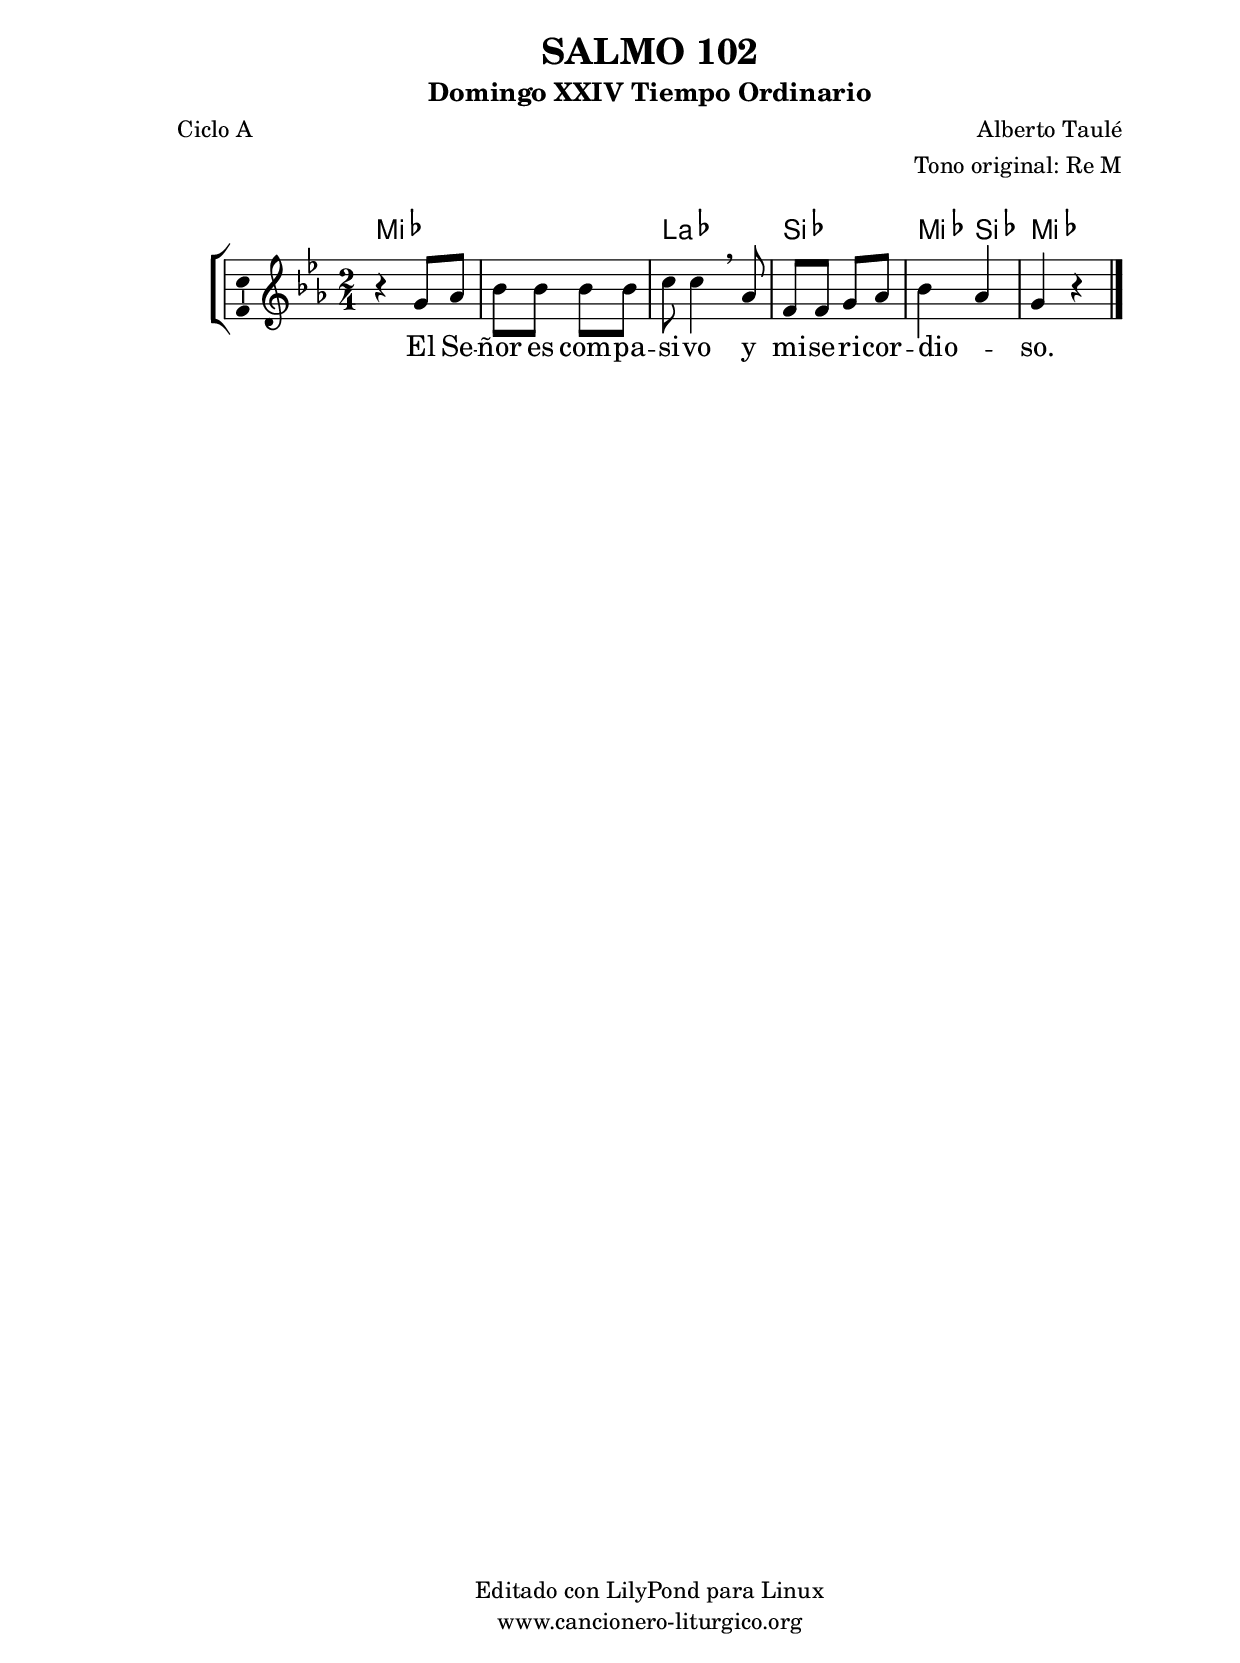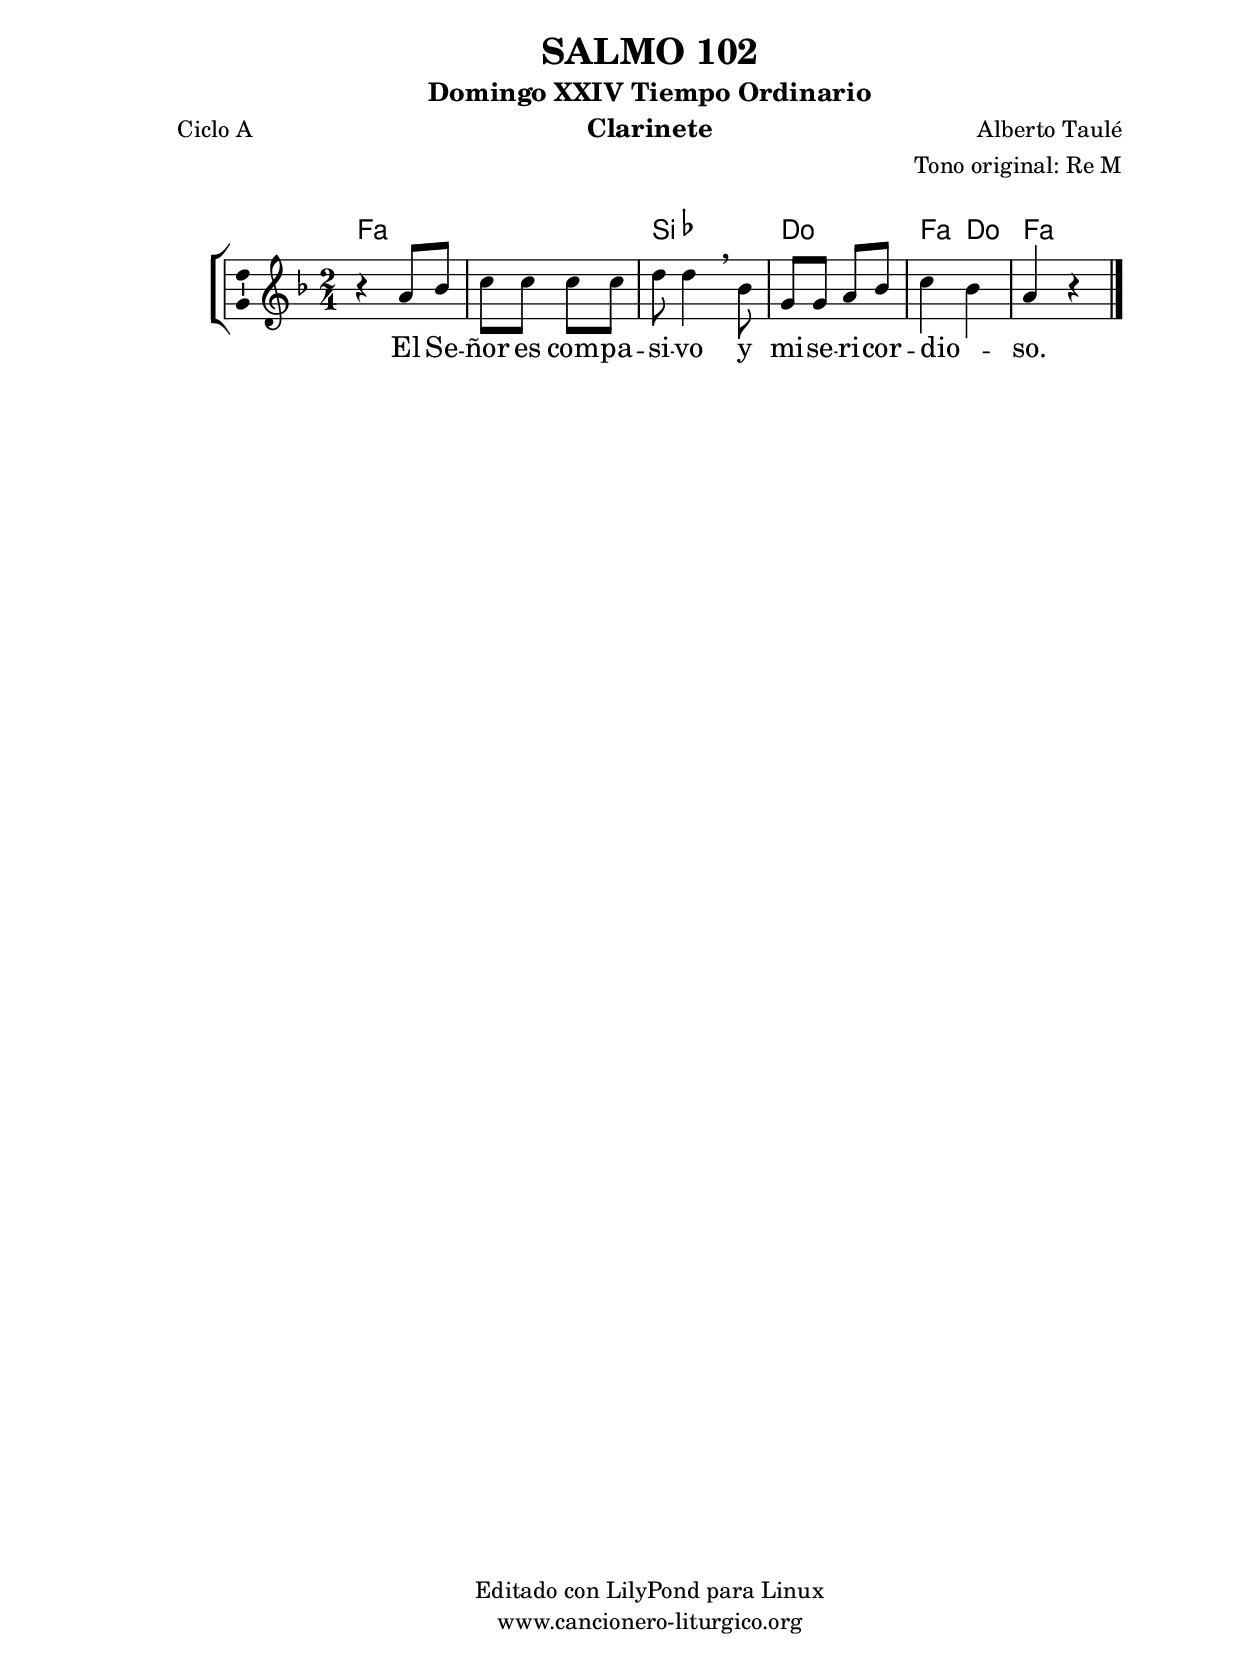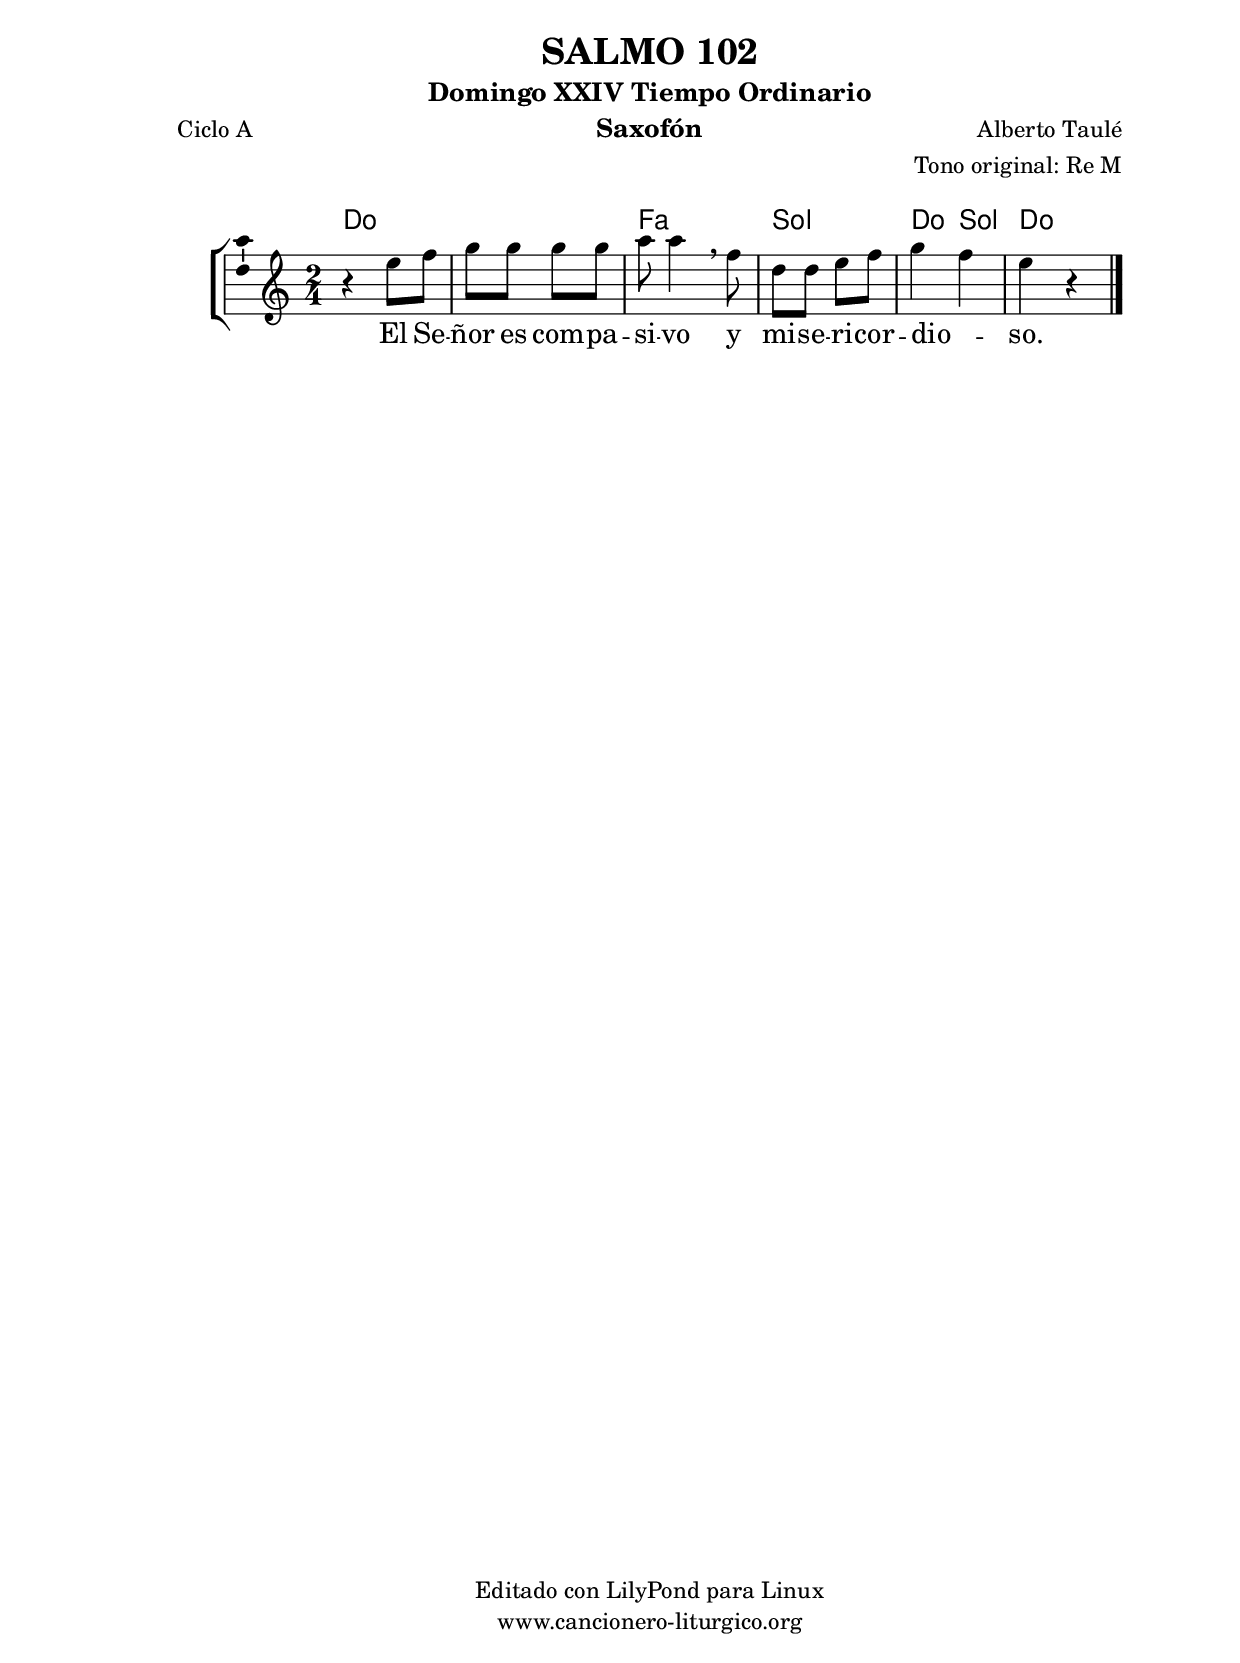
%
%para convertir .midi en .wav:
%timidity filename.midi -Ow -o finename.wav
%
%
%Para convertir de .wav a .mp3:
%lame -h -m j filename.wav
%
%
%para escuchar el midi:
%timidity nombrefichero.midi
%


%versión de lilypond para la que se ha escrito esta partitura:
\version "2.16.0"

	%Tamaño papel
	#(set-default-paper-size "a4")
	%Tamaño partitura
	#(set-global-staff-size 20)
	%No responde al pulsar sobre una nota
	#(ly:set-option 'point-and-click #f)

%parámetros del encabezamiento:
\header {
	title = "SALMO 102"
	subtitle = "Domingo XXIV Tiempo Ordinario"
	composer = "Alberto Taulé"
	poet = "Ciclo A"
	meter = ""
	arranger = "Tono original: Re M"
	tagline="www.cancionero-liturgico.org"
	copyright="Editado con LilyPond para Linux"
	}

%parámetros asociados al papel:
\paper  {
	oddHeaderMarkup = \markup {\fill-line { \on-the-fly #not-first-page \fromproperty #'header:title \on-the-fly #not-first-page \fromproperty #'header:composer }}
	evenHeaderMarkup = \markup {\fill-line { \fromproperty #'header:composer \fromproperty #'header:title }}
	#(set-paper-size "a4")
	print-page-number = ##f
	first-page-number = 1
	print-first-page-number = ##f
%	head-separation = 3.0 \cm
	top-margin = 2.0 \cm
	bottom-margin = 0.5\cm
%%%	bottom-margin = -1.0\cm
	left-margin = 3.0 \cm
	line-width = 16.0 \cm 
	indent = 8\mm
	interscoreline = 2.\mm
	between-system-space = 15\mm
%	para que las partituras no llenen la hoja:
	ragged-bottom = ##t
%	idem para la última hoja:
	ragged-last-bottom = ##f
%	para que las partituras llenen el ancho del papel:
	ragged-last = ##f
	after-title-space = 2.5 \cm
%page-count=1
%system-count=8

	%Flexible Vertical Spacing
%	markup-markup-spacing =
%	#'((basic-distance . 15) (minimum-distance . 15) (padding . 3))
	markup-system-spacing =
	#'((basic-distance . 15) (minimum-distance . 15) (padding . 3))
	system-system-spacing =
	#'((basic-distance . 15) (minimum-distance . 15) (padding . 3))
	score-system-spacing =
	#'((basic-distance . 15) (minimum-distance . 15) (padding . 5))
%	top-system-spacing = % header
%	#'((basic-distance . 8) (minimum-distance . 0) (padding . 3))
%	top-markup-spacing =
%	#'((basic-distance . 20) (minimum-distance . 20) (padding . 3))
	last-bottom-spacing = % footer
	#'((basic-distance . 5) (minimum-distance . 5) (padding . 3))
%	score-markup-spacing =
%	#'((basic-distance . 16) (minimum-distance . 13) (padding . 3))

	}


%parámetros que afectan a toda la partitura:
global =  {
	%clave de sol (G):
	\clef G
	%armadura:
	\transpose d ees
	\key d \major
	\tempo 4=80
	\set Score.tempoHideNote = ##t
	}


acordes = {
	\italianChords
	\chordmode {
	\transpose d ees
{

d2 d g a d4 a d2

	}
	}
}

melodia = 
	\transpose d ees
{
	\relative c'{
	\time 2/4

r4 fis8 g
a a a a
b b4 \breathe g8
e e fis g
a4 g
fis4 r4

	\bar "|."
	}
	}


texto = \lyricmode {
El Se -- ñor es com -- pa -- si -- vo
y mi -- se -- ri -- cor -- dio -- _ so.
	}


acordesStaff = \context ChordNames = acordesStaff <<
	\set chordChanges = ##t
	\acordes
	>>


vozStaff = \context Voice = vozStaff
\with {\consists "Ambitus_engraver"}
<<
%	\set Staff.instrumentName = ""
%	\set Staff.shortInstrumentName = ""
%	\set Staff.midiInstrument = #"clarinet"
%	\set Staff.midiInstrument = #"cello"
%	\set Staff.midiInstrument = #"flute"
	\set Staff.midiInstrument = #"electric guitar (jazz)"
%	\set Staff.midiInstrument = #"english horn"
%	\set Staff.midiInstrument = #"violin"
%	\set Staff.midiInstrument = #"glockenspiel"
	\set Staff.midiMinimumVolume = #0.7
	\set Staff.midiMaximumVolume = #0.9
	\global
	\melodia
	>>


textoStaff = \context Lyrics = textoStaff <<
	\lyricsto vozStaff \texto
	>>

\book {
	\score {
		\context ChoirStaff {
			\override StaffGroup.SystemStartBracket #'collapse-height = #1
			\override Score.SystemStartBar #'collapse-height = #1
			<<
			\acordesStaff
			\vozStaff
			\textoStaff
			>>
			}
		\layout {
	    		\context {
				\Lyrics
				\override LyricText #'font-size = #2
				}
	   		 \context {
				\Score
				%fontSize = #3
				\override StaffSymbol #'staff-space = #(magstep +3)
				%\override Beam #'thickness = #0.55
				%\override SpacingSpanner #'spacing-increment = #1.0
				%\override Slur #'height-limit = #1.5
				}
			}
		}
	\score {
		\unfoldRepeats
		\context ChoirStaff {
			<<
			\acordesStaff
			\vozStaff
			>>
			}
		\midi {
	  		\context {
	  			\Score
				tempoWholesPerMinute = #(ly:make-moment 70 4)
				}
			}
		}
	}

%Partitura para clarinete
#(define output-suffix "C")
\book {
	\header{
		instrument = "Clarinete"
		}
	\score {
		\context ChoirStaff {
			\override StaffGroup.SystemStartBracket #'collapse-height = #1
			\override Score.SystemStartBar #'collapse-height = #1
\transpose c d
			<<
			\acordesStaff
			\vozStaff
			\textoStaff
			>>
			}
		\layout {
	    		\context {
				\Lyrics
				\override LyricText #'font-size = #2
				}
	   		 \context {
				\Score
				%fontSize = #3
				\override StaffSymbol #'staff-space = #(magstep +3)
				%\override Beam #'thickness = #0.55
				%\override SpacingSpanner #'spacing-increment = #1.0
				%\override Slur #'height-limit = #1.5
				}
			}
		}
	}

%Partitura para saxofón
#(define output-suffix "S")
\book {
	\header{
		instrument = "Saxofón"
		}
	\score {
		\context ChoirStaff {
			\override StaffGroup.SystemStartBracket #'collapse-height = #1
			\override Score.SystemStartBar #'collapse-height = #1
\transpose c a
			<<
			\acordesStaff
			\vozStaff
			\textoStaff
			>>
			}
		\layout {
	    		\context {
				\Lyrics
				\override LyricText #'font-size = #2
				}
	   		 \context {
				\Score
				%fontSize = #3
				\override StaffSymbol #'staff-space = #(magstep +3)
				%\override Beam #'thickness = #0.55
				%\override SpacingSpanner #'spacing-increment = #1.0
				%\override Slur #'height-limit = #1.5
				}
			}
		}
	}

